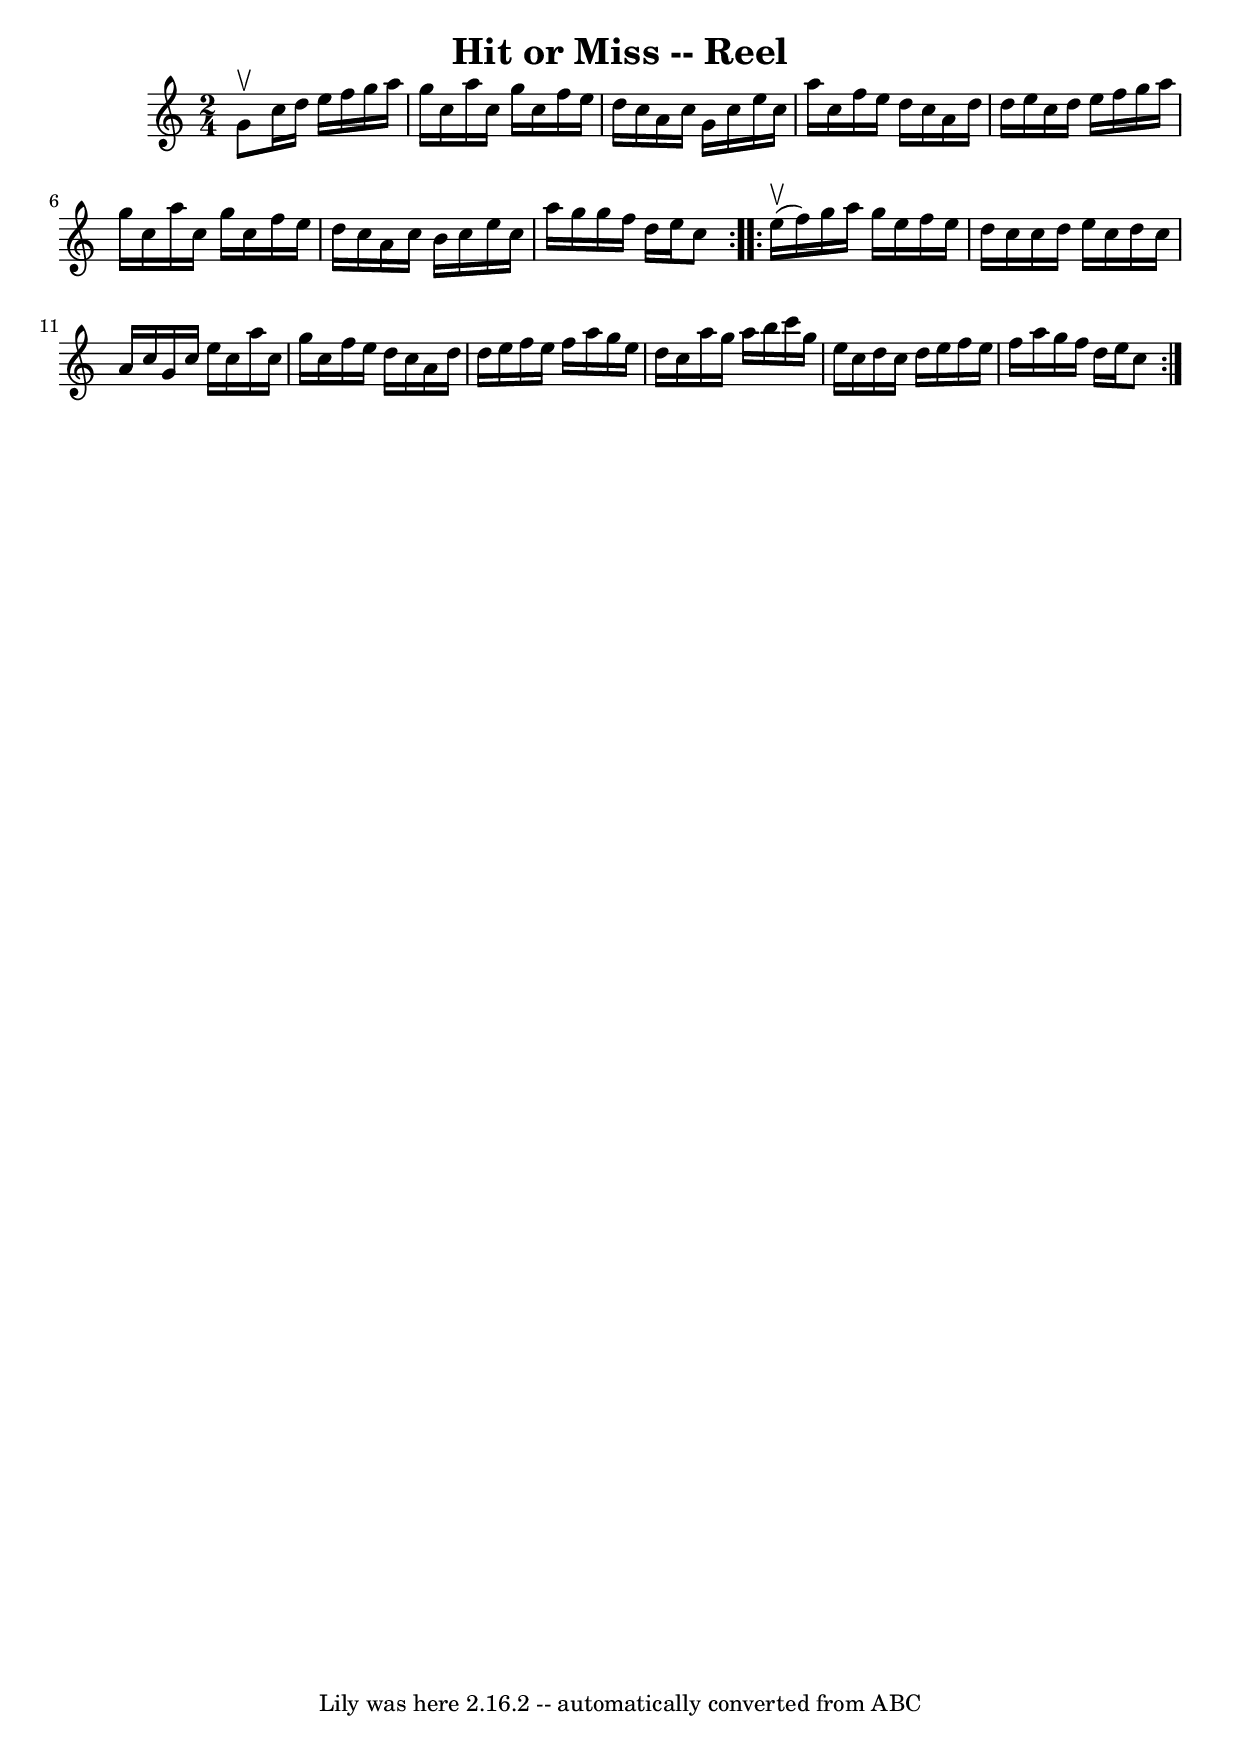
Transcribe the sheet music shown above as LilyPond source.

\version "2.16.2"
\include "Mammoth.ily"
\header {
  %% book = "Ryan's Mammoth Collection"
 crossRefNumber = "1"
 footnotes = "\\\\137"
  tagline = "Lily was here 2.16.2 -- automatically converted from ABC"
  title = "Hit or Miss -- Reel"

}
voicedefault =  {



  \repeat volta 2 {

    \time 2/4 
    \key c \major g'8^\upbow  |
 c''16 d''16 e''16 f''16 g''16 a''16 g''16 c''16     |
 a''16 c''16 g''16 c''16 f''16 e''16 d''16 c''16     |
 a'16 c''16 g'16 c''16 e''16 c''16 a''16 c''16     |
 f''16 e''16 d''16 c''16 a'16 d''16 d''16 e''16     |
 c''16 d''16 e''16 f''16 g''16 a''16 g''16 c''16     |
 a''16 c''16 g''16 c''16 f''16 e''16 d''16 c''16     |
 a'16 c''16 b'16 c''16 e''16 c''16 a''16 g''16     |
    
 g''16 f''16 d''16 e''16 c''8    
  } 
  \repeat volta 2 { e''16^\upbow(f''16)  |
 g''16 a''16 g''16 e''16 f''16 e''16 d''16 c''16     |
 c''16 d''16 e''16 c''16 d''16 c''16 a'16 c''16     |
 g'16 c''16 e''16 c''16 a''16 c''16 g''16 c''16     |
 f''16 e''16 d''16 c''16 a'16 d''16 d''16 e''16     |
 f''16 e''16 f''16 a''16 g''16 e''16 d''16 c''16     |
 a''16 g''16 a''16 b''16 c'''16 g''16 e''16 c''16     |
 d''16 c''16 d''16 e''16 f''16 e''16 f''16 a''16     |
 g''16 f''16 
 d''16 e''16 c''8    
  }   

}

\score{
  <<

    \context Staff="default"
    {
      \voicedefault 
      
    }

  >>
  \layout {
    
  }
  \midi {
  }

}
